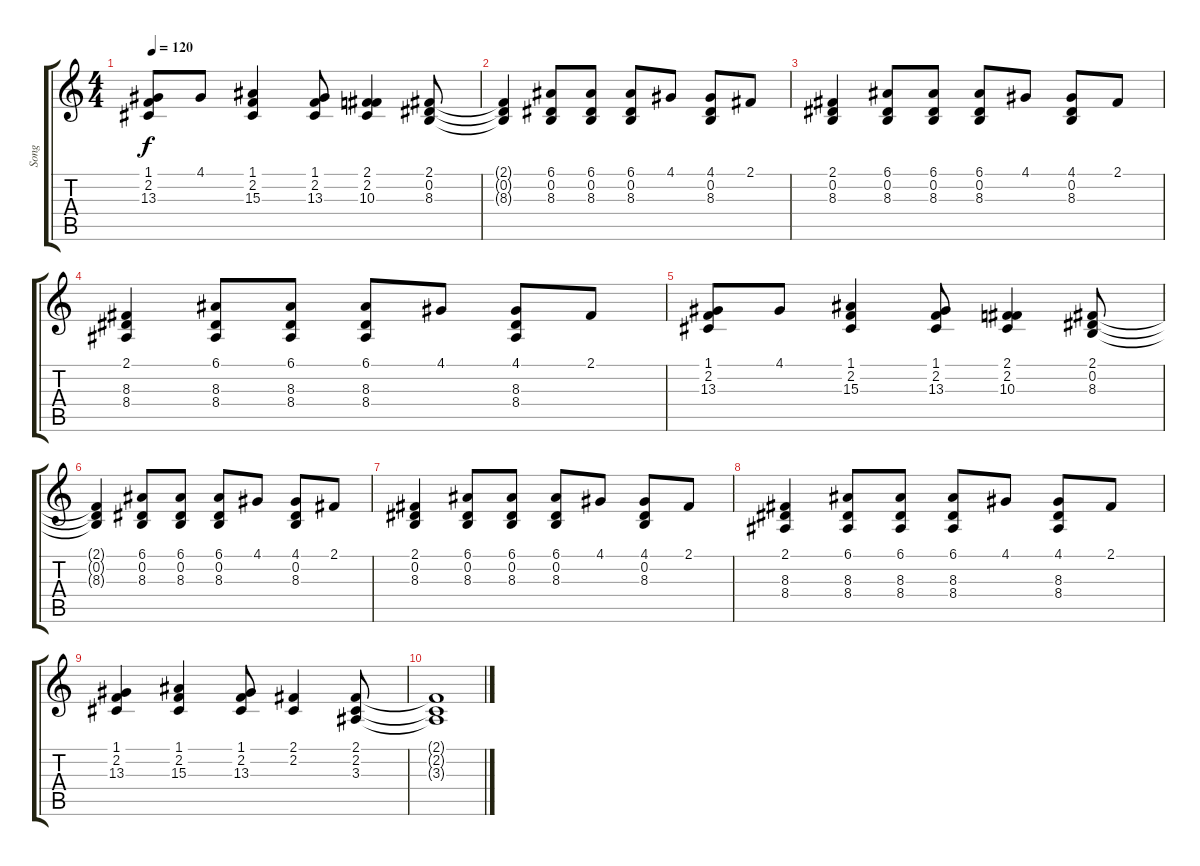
\track ("Song" "Song") {instrument acousticgrandpiano}
\staff {score tabs}
\tuning (E4 B3 G3 D3 A2 E2) {hide}
\ts (4 4)
\tempo 120
\clef g2
\ks c
(1.1 2.2 13.3).8{dy f} 4.1.8 (1.1 2.2 15.3).4 (1.1 2.2 13.3).8 (2.1 2.2 10.3).4 (2.1 0.2 8.3).8 |
(2.1{t} 0.2{t} 8.3{t}).4 (6.1 0.2 8.3).8 (6.1 0.2 8.3).8 (6.1 0.2 8.3).8 4.1.8 (4.1 0.2 8.3).8 2.1.8 |
(2.1 0.2 8.3).4 (6.1 0.2 8.3).8 (6.1 0.2 8.3).8 (6.1 0.2 8.3).8 4.1.8 (4.1 0.2 8.3).8 2.1.8 |
(2.1 8.3 8.4).4 (6.1 8.3 8.4).8 (6.1 8.3 8.4).8 (6.1 8.3 8.4).8 4.1.8 (4.1 8.3 8.4).8 2.1.8 |
(1.1 2.2 13.3).8 4.1.8 (1.1 2.2 15.3).4 (1.1 2.2 13.3).8 (2.1 2.2 10.3).4 (2.1 0.2 8.3).8 |
(2.1{t} 0.2{t} 8.3{t}).4 (6.1 0.2 8.3).8 (6.1 0.2 8.3).8 (6.1 0.2 8.3).8 4.1.8 (4.1 0.2 8.3).8 2.1.8 |
(2.1 0.2 8.3).4 (6.1 0.2 8.3).8 (6.1 0.2 8.3).8 (6.1 0.2 8.3).8 4.1.8 (4.1 0.2 8.3).8 2.1.8 |
(2.1 8.3 8.4).4 (6.1 8.3 8.4).8 (6.1 8.3 8.4).8 (6.1 8.3 8.4).8 4.1.8 (4.1 8.3 8.4).8 2.1.8 |
(1.1 2.2 13.3).4 (1.1 2.2 15.3).4 (1.1 2.2 13.3).8 (2.1 2.2).4 (2.1 2.2 3.3).8 |
(2.1{t} 2.2{t} 3.3{t}).1
